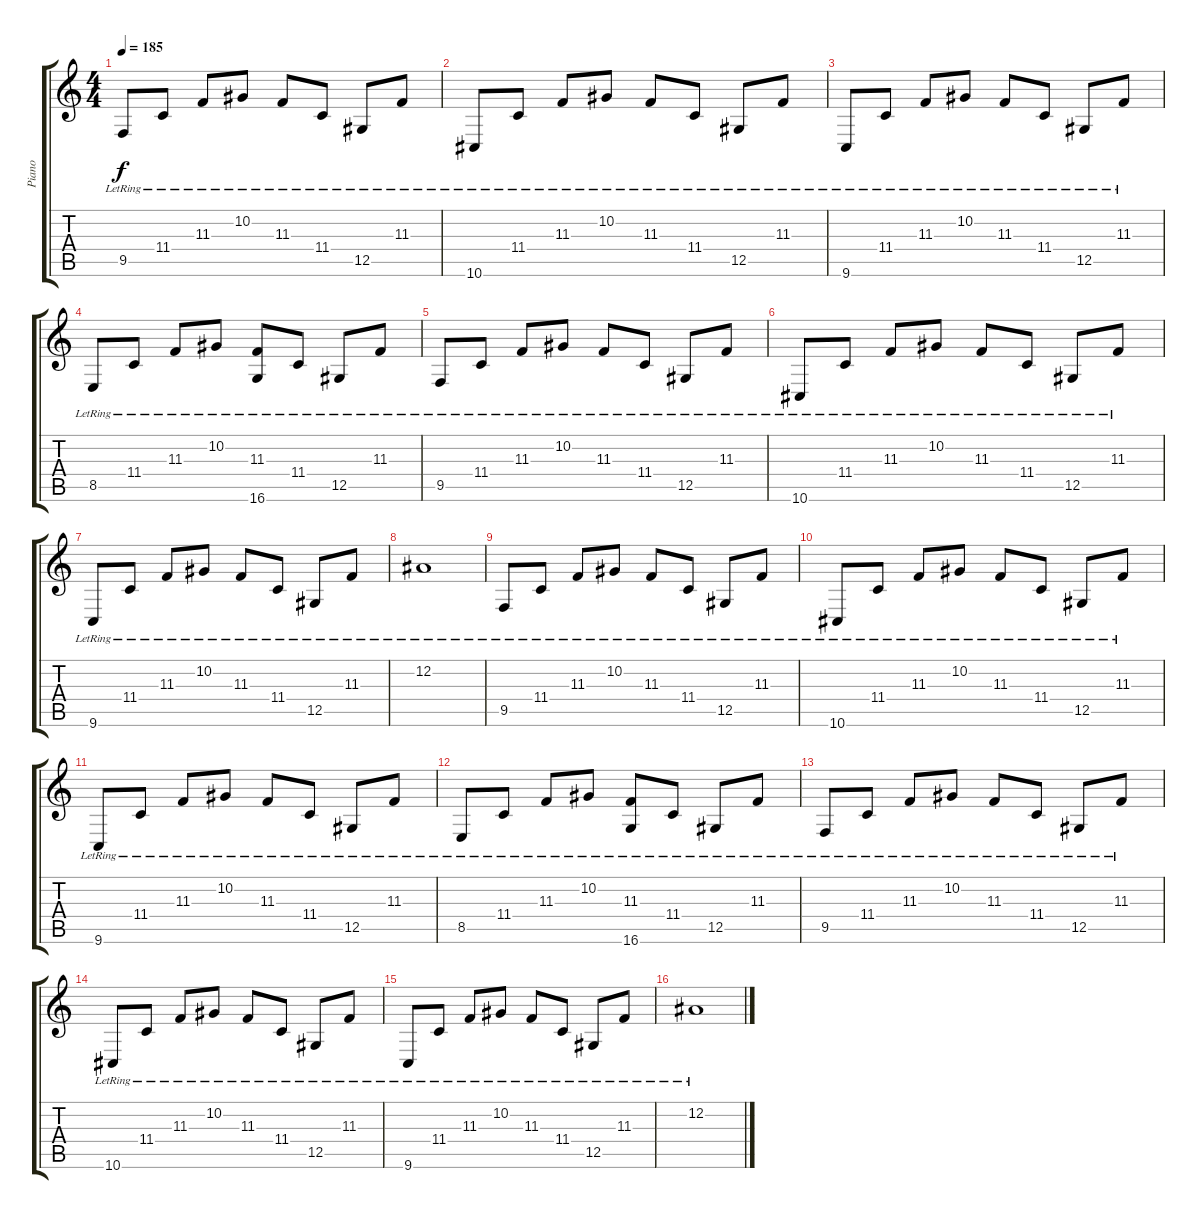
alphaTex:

\track ("Piano" "Piano") {instrument acousticgrandpiano}
\staff {score tabs}
\tuning (Eb4 Bb3 Gb3 Db3 Ab2 Eb2) {hide}
\ts (4 4)
\tempo 185
\clef g2
\ks c
9.5{lr}.8{dy f instrument electricguitarjazz} 11.4{lr}.8 11.3{lr}.8 10.2{lr}.8 11.3{lr}.8 11.4{lr}.8 12.5{lr}.8 11.3{lr}.8 |
10.6{lr}.8 11.4{lr}.8 11.3{lr}.8 10.2{lr}.8 11.3{lr}.8 11.4{lr}.8 12.5{lr}.8 11.3{lr}.8 |
9.6{lr}.8 11.4{lr}.8 11.3{lr}.8 10.2{lr}.8 11.3{lr}.8 11.4{lr}.8 12.5{lr}.8 11.3{lr}.8 |
8.5{lr}.8 11.4{lr}.8 11.3{lr}.8 10.2{lr}.8 (11.3{lr} 16.6).8 11.4{lr}.8 12.5{lr}.8 11.3{lr}.8 |
9.5{lr}.8 11.4{lr}.8 11.3{lr}.8 10.2{lr}.8 11.3{lr}.8 11.4{lr}.8 12.5{lr}.8 11.3{lr}.8 |
10.6{lr}.8 11.4{lr}.8 11.3{lr}.8 10.2{lr}.8 11.3{lr}.8 11.4{lr}.8 12.5{lr}.8 11.3{lr}.8 |
9.6{lr}.8 11.4{lr}.8 11.3{lr}.8 10.2{lr}.8 11.3{lr}.8 11.4{lr}.8 12.5{lr}.8 11.3{lr}.8 |
12.2{lr}.1 |
9.5{lr}.8{instrument electricguitarjazz} 11.4{lr}.8 11.3{lr}.8 10.2{lr}.8 11.3{lr}.8 11.4{lr}.8 12.5{lr}.8 11.3{lr}.8 |
10.6{lr}.8 11.4{lr}.8 11.3{lr}.8 10.2{lr}.8 11.3{lr}.8 11.4{lr}.8 12.5{lr}.8 11.3{lr}.8 |
9.6{lr}.8 11.4{lr}.8 11.3{lr}.8 10.2{lr}.8 11.3{lr}.8 11.4{lr}.8 12.5{lr}.8 11.3{lr}.8 |
8.5{lr}.8 11.4{lr}.8 11.3{lr}.8 10.2{lr}.8 (11.3{lr} 16.6).8 11.4{lr}.8 12.5{lr}.8 11.3{lr}.8 |
9.5{lr}.8 11.4{lr}.8 11.3{lr}.8 10.2{lr}.8 11.3{lr}.8 11.4{lr}.8 12.5{lr}.8 11.3{lr}.8 |
10.6{lr}.8 11.4{lr}.8 11.3{lr}.8 10.2{lr}.8 11.3{lr}.8 11.4{lr}.8 12.5{lr}.8 11.3{lr}.8 |
9.6{lr}.8 11.4{lr}.8 11.3{lr}.8 10.2{lr}.8 11.3{lr}.8 11.4{lr}.8 12.5{lr}.8 11.3{lr}.8 |
12.2{lr}.1
